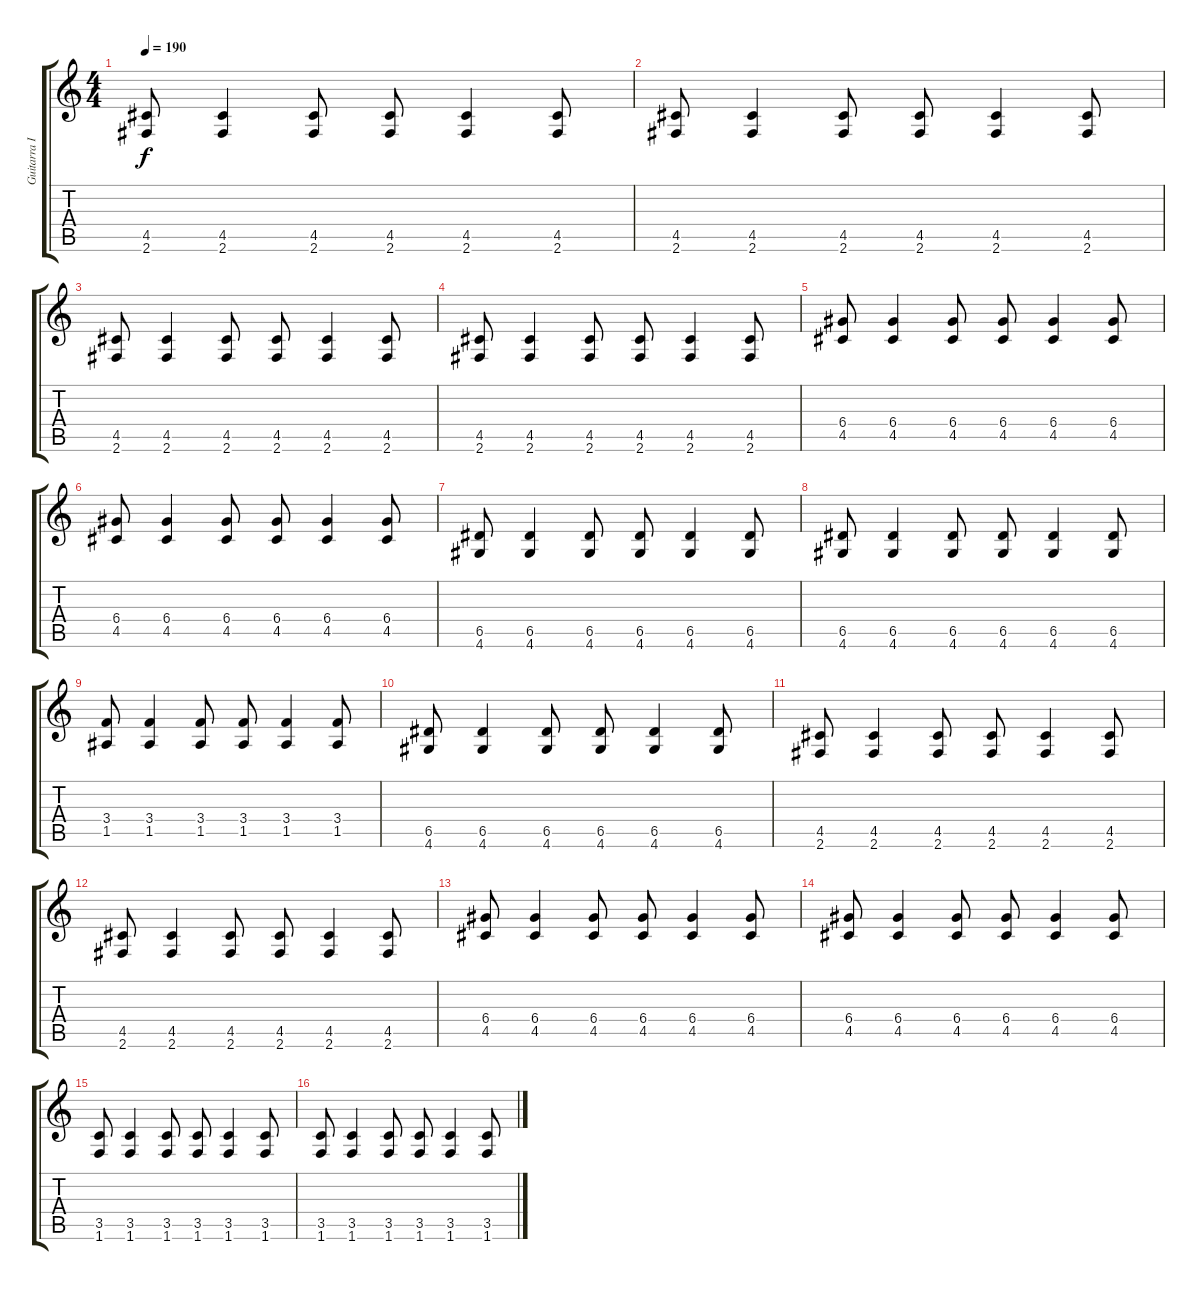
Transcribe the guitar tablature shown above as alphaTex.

\track ("Guitarra II" "Guitarra I") {instrument distortionguitar}
\staff {score tabs}
\tuning (E4 B3 G3 D3 A2 E2) {hide}
\ts (4 4)
\tempo 190
\clef g2
\ks c
(4.5 2.6).8{dy f} (4.5 2.6).4 (4.5 2.6).8 (4.5 2.6).8 (4.5 2.6).4 (4.5 2.6).8 |
(4.5 2.6).8 (4.5 2.6).4 (4.5 2.6).8 (4.5 2.6).8 (4.5 2.6).4 (4.5 2.6).8 |
(4.5 2.6).8 (4.5 2.6).4 (4.5 2.6).8 (4.5 2.6).8 (4.5 2.6).4 (4.5 2.6).8 |
(4.5 2.6).8 (4.5 2.6).4 (4.5 2.6).8 (4.5 2.6).8 (4.5 2.6).4 (4.5 2.6).8 |
(6.4 4.5).8 (6.4 4.5).4 (6.4 4.5).8 (6.4 4.5).8 (6.4 4.5).4 (6.4 4.5).8 |
(6.4 4.5).8 (6.4 4.5).4 (6.4 4.5).8 (6.4 4.5).8 (6.4 4.5).4 (6.4 4.5).8 |
(6.5 4.6).8 (6.5 4.6).4 (6.5 4.6).8 (6.5 4.6).8 (6.5 4.6).4 (6.5 4.6).8 |
(6.5 4.6).8 (6.5 4.6).4 (6.5 4.6).8 (6.5 4.6).8 (6.5 4.6).4 (6.5 4.6).8 |
(3.4 1.5).8 (3.4 1.5).4 (3.4 1.5).8 (3.4 1.5).8 (3.4 1.5).4 (3.4 1.5).8 |
(6.5 4.6).8 (6.5 4.6).4 (6.5 4.6).8 (6.5 4.6).8 (6.5 4.6).4 (6.5 4.6).8 |
(4.5 2.6).8 (4.5 2.6).4 (4.5 2.6).8 (4.5 2.6).8 (4.5 2.6).4 (4.5 2.6).8 |
(4.5 2.6).8 (4.5 2.6).4 (4.5 2.6).8 (4.5 2.6).8 (4.5 2.6).4 (4.5 2.6).8 |
(6.4 4.5).8 (6.4 4.5).4 (6.4 4.5).8 (6.4 4.5).8 (6.4 4.5).4 (6.4 4.5).8 |
(6.4 4.5).8 (6.4 4.5).4 (6.4 4.5).8 (6.4 4.5).8 (6.4 4.5).4 (6.4 4.5).8 |
(3.5 1.6).8 (3.5 1.6).4 (3.5 1.6).8 (3.5 1.6).8 (3.5 1.6).4 (3.5 1.6).8 |
(3.5 1.6).8 (3.5 1.6).4 (3.5 1.6).8 (3.5 1.6).8 (3.5 1.6).4 (3.5 1.6).8
